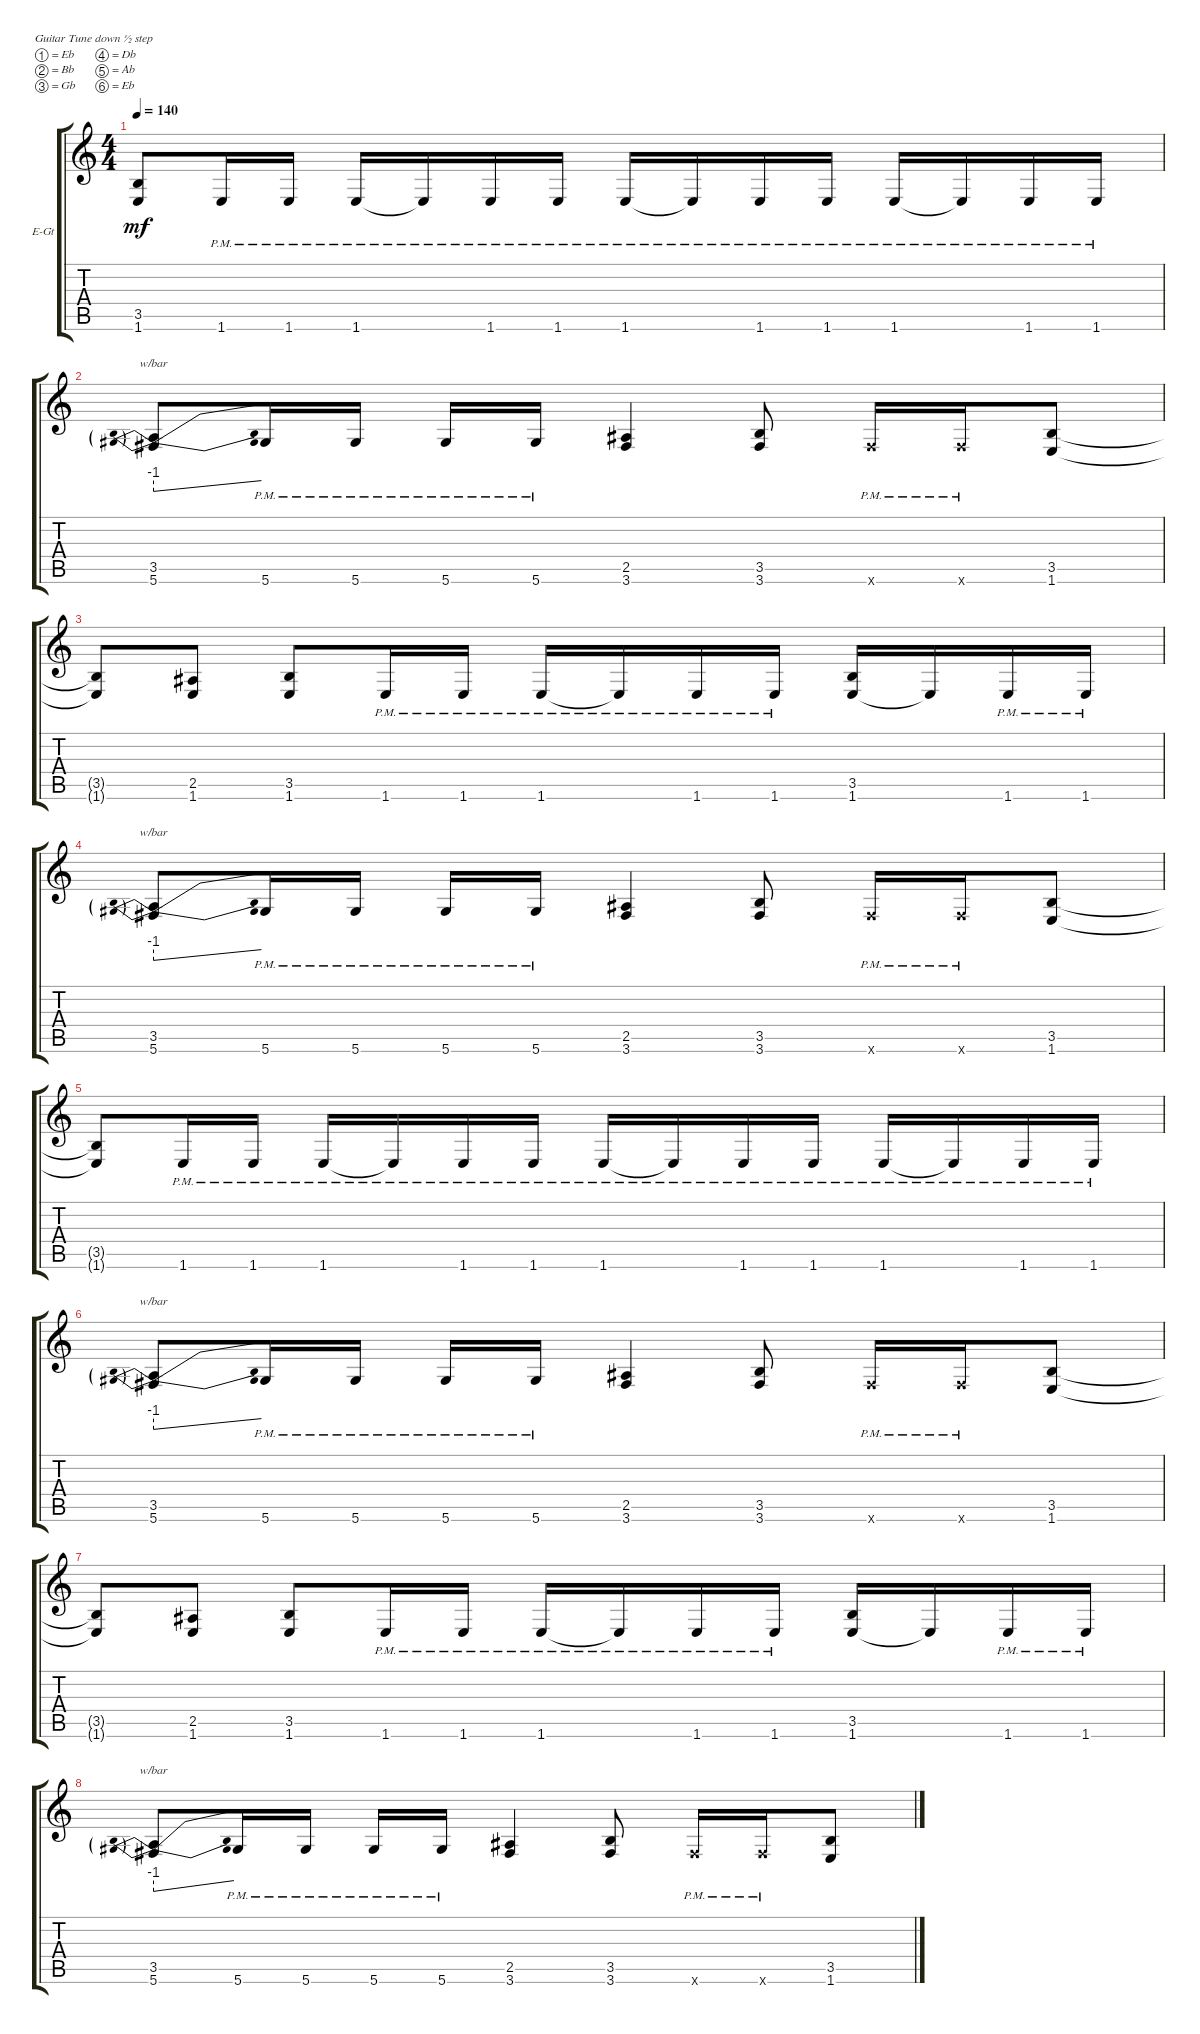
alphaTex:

\bracketExtendMode groupsimilarinstruments
\firstSystemTrackNameOrientation horizontal
\otherSystemsTrackNameOrientation horizontal
\track ("left" "E-Gt") {instrument distortionguitar}
\staff {score tabs}
\tuning (Eb4 Bb3 Gb3 Db3 Ab2 Eb2)
\ts (4 4)
\tempo 140
\clef g2
\ks c
(3.5{t} 1.6{t}).8{dy mf} 1.6{pm}.16 1.6{pm}.16 1.6{pm}.16 1.6{pm t}.16 1.6{pm}.16 1.6{pm}.16 1.6{pm}.16 1.6{pm t}.16 1.6{pm}.16 1.6{pm}.16 1.6{pm}.16 1.6{pm t}.16 1.6{pm}.16 1.6{pm}.16 |
(5.6 3.5).8{tbe (predivedive default 0 -4 30 0)} 5.6{pm}.16 5.6{pm}.16 5.6{pm}.16 5.6{pm}.16 (2.5 3.6).4 (3.6 3.5).8 3.6{pm x}.16 3.6{pm x}.16 (1.6 3.5).8 |
(3.5{t} 1.6{t}).8 (2.5 1.6).8 (3.5 1.6).8 1.6{pm}.16 1.6{pm}.16 1.6{pm}.16 1.6{pm t}.16 1.6{pm}.16 1.6{pm}.16 (1.6 3.5).16 1.6{t}.16 1.6{pm}.16 1.6{pm}.16 |
(5.6 3.5).8{tbe (predivedive default 0 -4 30 0)} 5.6{pm}.16 5.6{pm}.16 5.6{pm}.16 5.6{pm}.16 (2.5 3.6).4 (3.6 3.5).8 3.6{pm x}.16 3.6{pm x}.16 (1.6 3.5).8 |
(3.5{t} 1.6{t}).8 1.6{pm}.16 1.6{pm}.16 1.6{pm}.16 1.6{pm t}.16 1.6{pm}.16 1.6{pm}.16 1.6{pm}.16 1.6{pm t}.16 1.6{pm}.16 1.6{pm}.16 1.6{pm}.16 1.6{pm t}.16 1.6{pm}.16 1.6{pm}.16 |
(5.6 3.5).8{tbe (predivedive default 0 -4 30 0)} 5.6{pm}.16 5.6{pm}.16 5.6{pm}.16 5.6{pm}.16 (2.5 3.6).4 (3.6 3.5).8 3.6{pm x}.16 3.6{pm x}.16 (1.6 3.5).8 |
(3.5{t} 1.6{t}).8 (2.5 1.6).8 (3.5 1.6).8 1.6{pm}.16 1.6{pm}.16 1.6{pm}.16 1.6{pm t}.16 1.6{pm}.16 1.6{pm}.16 (1.6 3.5).16 1.6{t}.16 1.6{pm}.16 1.6{pm}.16 |
(5.6 3.5).8{tbe (predivedive default 0 -4 30 0)} 5.6{pm}.16 5.6{pm}.16 5.6{pm}.16 5.6{pm}.16 (2.5 3.6).4 (3.6 3.5).8 3.6{pm x}.16 3.6{pm x}.16 (1.6 3.5).8
